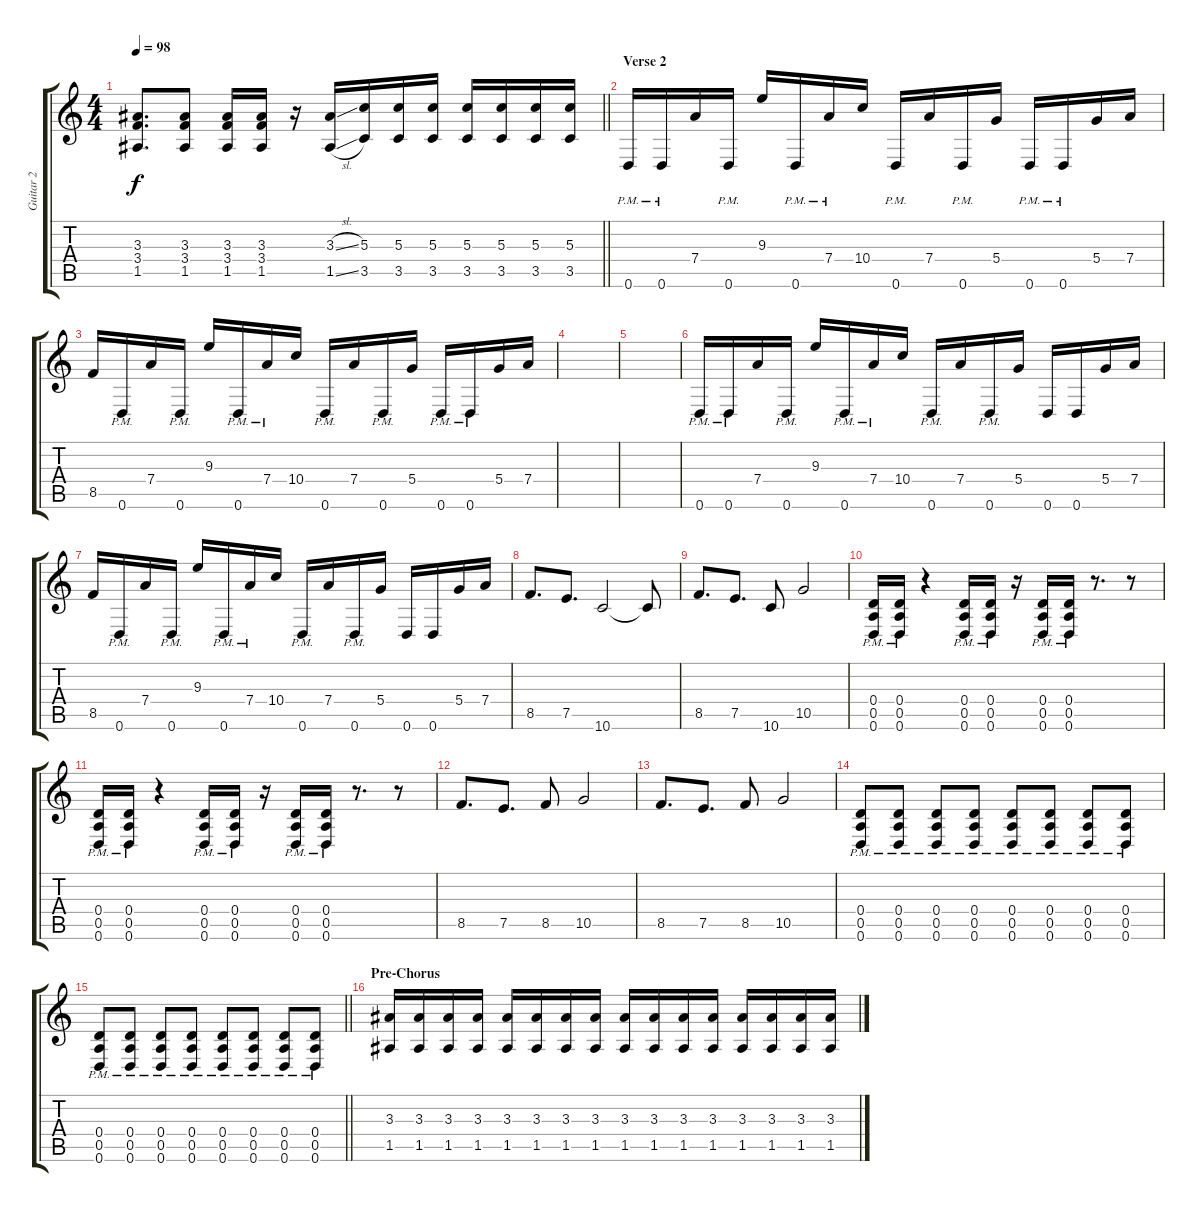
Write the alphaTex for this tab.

\track ("Guitar 2" "Guitar 2") {instrument overdrivenguitar}
\staff {score tabs}
\tuning (E4 B3 G3 D3 A2 D2) {hide}
\ts (4 4)
\tempo 98
\clef g2
\barLineRight lightlight
\ks c
(3.3 3.4 1.5).8{d dy f volume 11} (3.3 3.4 1.5).8 (3.3 3.4 1.5).16 (3.3 3.4 1.5).16 r.16 (3.3{sl} 1.5{sl}).16 (5.3 3.5).16 (5.3 3.5).16 (5.3 3.5).16 (5.3 3.5).16 (5.3 3.5).16 (5.3 3.5).16 (5.3 3.5).16 |
\section ("" "Verse 2")
0.6{pm}.16{volume 8} 0.6{pm}.16 7.4.16 0.6{pm}.16 9.3.16 0.6{pm}.16 7.4{pm}.16 10.4.16 0.6{pm}.16 7.4.16 0.6{pm}.16 5.4.16 0.6{pm}.16 0.6{pm}.16 5.4.16 7.4.16 |
8.5.16 0.6{pm}.16 7.4.16 0.6{pm}.16 9.3.16 0.6{pm}.16 7.4{pm}.16 10.4.16 0.6{pm}.16 7.4.16 0.6{pm}.16 5.4.16 0.6{pm}.16 0.6{pm}.16 5.4.16 7.4.16 |
|
|
0.6{pm}.16 0.6{pm}.16 7.4.16 0.6{pm}.16 9.3.16 0.6{pm}.16 7.4{pm}.16 10.4.16 0.6{pm}.16 7.4.16 0.6{pm}.16 5.4.16 0.6.16 0.6.16 5.4.16 7.4.16 |
8.5.16 0.6{pm}.16 7.4.16 0.6{pm}.16 9.3.16 0.6{pm}.16 7.4{pm}.16 10.4.16 0.6{pm}.16 7.4.16 0.6{pm}.16 5.4.16 0.6.16 0.6.16 5.4.16 7.4.16 |
8.5.8{d} 7.5.8{d} 10.6.2 10.6{t}.8 |
8.5.8{d} 7.5.8{d} 10.6.8 10.5.2 |
(0.4{pm} 0.5{pm} 0.6{pm}).16 (0.4{pm} 0.5{pm} 0.6{pm}).16 r.4 (0.4{pm} 0.5{pm} 0.6{pm}).16 (0.4{pm} 0.5{pm} 0.6{pm}).16 r.16 (0.4{pm} 0.5{pm} 0.6{pm}).16 (0.4{pm} 0.5{pm} 0.6{pm}).16 r.8{d} r.8 |
(0.4{pm} 0.5{pm} 0.6{pm}).16 (0.4{pm} 0.5{pm} 0.6{pm}).16 r.4 (0.4{pm} 0.5{pm} 0.6{pm}).16 (0.4{pm} 0.5{pm} 0.6{pm}).16 r.16 (0.4{pm} 0.5{pm} 0.6{pm}).16 (0.4{pm} 0.5{pm} 0.6{pm}).16 r.8{d} r.8 |
8.5.8{d} 7.5.8{d} 8.5.8 10.5.2 |
8.5.8{d} 7.5.8{d} 8.5.8 10.5.2 |
(0.4{pm} 0.5{pm} 0.6{pm}).8 (0.4{pm} 0.5{pm} 0.6{pm}).8 (0.4{pm} 0.5{pm} 0.6{pm}).8 (0.4{pm} 0.5{pm} 0.6{pm}).8 (0.4{pm} 0.5{pm} 0.6{pm}).8 (0.4{pm} 0.5{pm} 0.6{pm}).8 (0.4{pm} 0.5{pm} 0.6{pm}).8 (0.4{pm} 0.5{pm} 0.6{pm}).8 |
\barLineRight lightlight
(0.4{pm} 0.5{pm} 0.6{pm}).8 (0.4{pm} 0.5{pm} 0.6{pm}).8 (0.4{pm} 0.5{pm} 0.6{pm}).8 (0.4{pm} 0.5{pm} 0.6{pm}).8 (0.4{pm} 0.5{pm} 0.6{pm}).8 (0.4{pm} 0.5{pm} 0.6{pm}).8 (0.4{pm} 0.5{pm} 0.6{pm}).8 (0.4{pm} 0.5{pm} 0.6{pm}).8 |
\section ("" "Pre-Chorus")
(3.3 1.5).16{volume 11} (3.3 1.5).16 (3.3 1.5).16 (3.3 1.5).16 (3.3 1.5).16 (3.3 1.5).16 (3.3 1.5).16 (3.3 1.5).16 (3.3 1.5).16 (3.3 1.5).16 (3.3 1.5).16 (3.3 1.5).16 (3.3 1.5).16 (3.3 1.5).16 (3.3 1.5).16 (3.3 1.5).16
